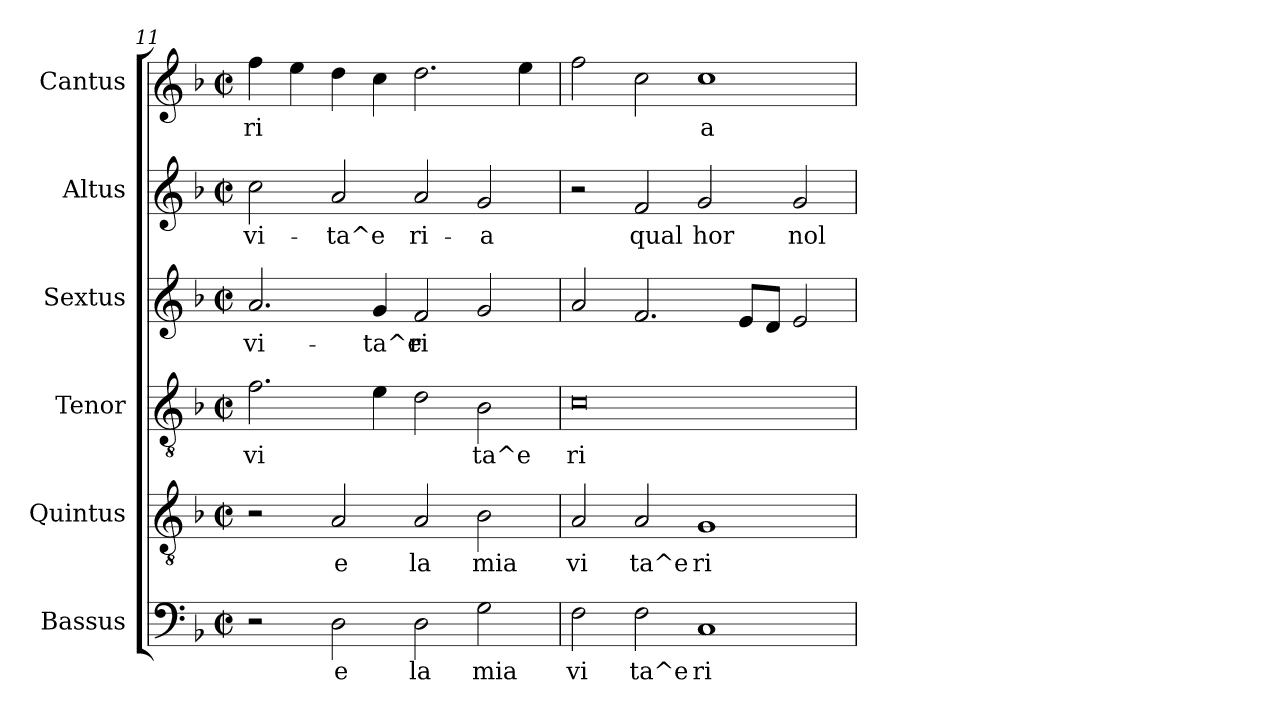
**kern	**text	**kern	**text	**kern	**text	**kern	**text	**kern	**text	**kern	**text
*part6	*part6	*part5	*part5	*part4	*part4	*part3	*part3	*part2	*part2	*part1	*part1
*staff6	*staff6	*staff5	*staff5	*staff4	*staff4	*staff3	*staff3	*staff2	*staff2	*staff1	*staff1
*I"Bassus	*	*I"Quintus	*	*I"Tenor	*	*I"Sextus	*	*I"Altus	*	*I"Cantus	*
*clefF4	*	*clefGv2	*	*clefGv2	*	*clefG2	*	*clefG2	*	*clefG2	*
*k[b-]	*	*k[b-]	*	*k[b-]	*	*k[b-]	*	*k[b-]	*	*k[b-]	*
*F:	*	*F:	*	*F:	*	*F:	*	*F:	*	*F:	*
*M2/2	*	*M2/2	*	*M2/2	*	*M2/2	*	*M2/2	*	*M2/2	*
*met(c|)	*	*met(c|)	*	*met(c|)	*	*met(c|)	*	*met(c|)	*	*met(c|)	*
=11	=11	=11	=11	=11	=11	=11	=11	=11	=11	=11	=11
!	!	!	!	!	!LO:LY:b:cj	!	!LO:LY:b:cj	!	!LO:LY:b:cj	!	!LO:LY:b:cj
2r	.	2r	.	2.f\	vi	2.a/	vi-	2cc\	vi-	4ff\	ri-
!	!	!	!	!	!	!	!	!	!	!	!LO:LY:b:cj
.	.	.	.	.	.	.	.	.	.	4ee\	--
!	!LO:LY:b:cj	!	!LO:LY:b:cj	!	!	!	!	!	!LO:LY:b:cj	!	!LO:LY:b:cj
2D\	e	2A/	e	.	.	.	.	2a/	-ta^e	4dd\	--
!	!	!	!	!	!LO:LY:b:cj	!	!LO:LY:b:cj	!	!	!	!LO:LY:b:cj
.	.	.	.	4e\	.	4g/	-ta^e	.	.	4cc\	--
!	!LO:LY:b:cj	!	!LO:LY:b:cj	!	!LO:LY:b:cj	!	!LO:LY:b:cj	!	!LO:LY:b:cj	!	!LO:LY:b:cj
2D\	la	2A/	la	2d\	.	2f/	ri-	2a/	ri-	2.dd\	--
!	!LO:LY:b:cj	!	!LO:LY:b:cj	!	!LO:LY:b:cj	!	!LO:LY:b:cj	!	!LO:LY:b:cj	!	!
2G\	mia	2B-\	mia	2B-\	ta^e	2g/	--	2g/	-a	.	.
!	!	!	!	!	!	!	!	!	!	!	!LO:LY:b:cj
.	.	.	.	.	.	.	.	.	.	4ee\	--
!!LO:PB:g=z
=12	=12	=12	=12	=12	=12	=12	=12	=12	=12	=12	=12
!	!LO:LY:b:cj	!	!LO:LY:b:cj	!	!LO:LY:b:cj	!	!LO:LY:b:cj	!	!	!	!LO:LY:b:cj
2F\	vi	2A/	vi	0c	ri	2a/	--	2r	.	2ff\	--
!	!LO:LY:b:cj	!	!LO:LY:b:cj	!	!	!	!LO:LY:b:cj	!	!LO:LY:b:cj	!	!LO:LY:b:cj
2F\	ta^e	2A/	ta^e	.	.	2.f/	--	2f/	qual	2cc\	--
!	!LO:LY:b:cj	!	!LO:LY:b:cj	!	!	!	!	!	!LO:LY:b:cj	!	!LO:LY:b:cj
1C	ri	1G	ri	.	.	.	.	2g/	hor	1cc	-a
!	!	!	!	!	!	!	!LO:LY:b:cj	!	!	!	!
.	.	.	.	.	.	8e/L	--	.	.	.	.
!	!	!	!	!	!	!	!LO:LY:b:cj	!	!	!	!
.	.	.	.	.	.	8d/J	--	.	.	.	.
!	!	!	!	!	!	!	!LO:LY:b:cj	!	!LO:LY:b:cj	!	!
.	.	.	.	.	.	2e/	--	2g/	nol	.	.
=	=	=	=	=	=	=	=	=	=	=	=
*-	*-	*-	*-	*-	*-	*-	*-	*-	*-	*-	*-
